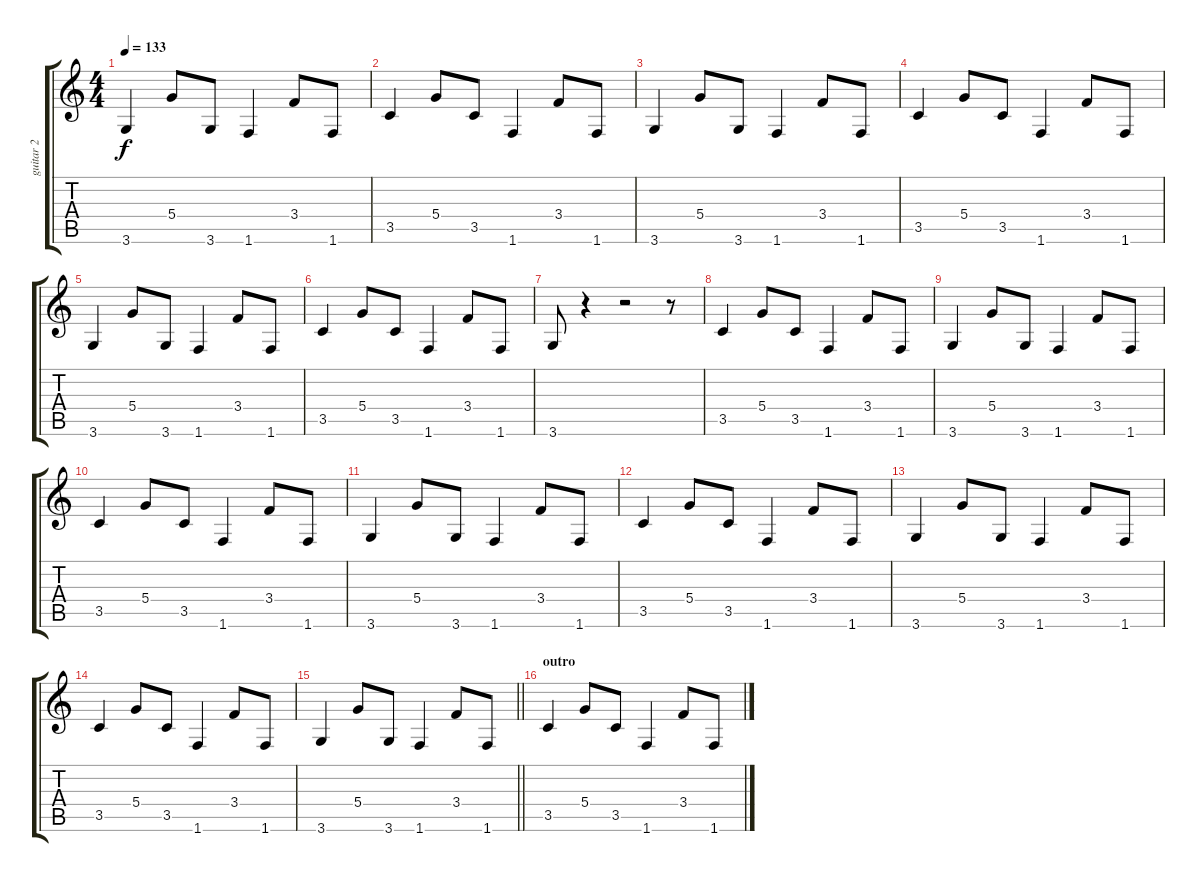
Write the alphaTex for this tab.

\track ("guitar 2" "guitar 2") {instrument electricguitarjazz}
\staff {score tabs}
\tuning (E4 B3 G3 D3 A2 E2) {hide}
\ts (4 4)
\tempo 133
\clef g2
\ks c
3.6.4{dy f} 5.4.8 3.6.8 1.6.4 3.4.8 1.6.8 |
3.5.4 5.4.8 3.5.8 1.6.4 3.4.8 1.6.8 |
3.6.4 5.4.8 3.6.8 1.6.4 3.4.8 1.6.8 |
3.5.4 5.4.8 3.5.8 1.6.4 3.4.8 1.6.8 |
3.6.4 5.4.8 3.6.8 1.6.4 3.4.8 1.6.8 |
3.5.4 5.4.8 3.5.8 1.6.4 3.4.8 1.6.8 |
3.6.8 r.4 r.2 r.8 |
3.5.4 5.4.8 3.5.8 1.6.4 3.4.8 1.6.8 |
3.6.4 5.4.8 3.6.8 1.6.4 3.4.8 1.6.8 |
3.5.4 5.4.8 3.5.8 1.6.4 3.4.8 1.6.8 |
3.6.4 5.4.8 3.6.8 1.6.4 3.4.8 1.6.8 |
3.5.4 5.4.8 3.5.8 1.6.4 3.4.8 1.6.8 |
3.6.4 5.4.8 3.6.8 1.6.4 3.4.8 1.6.8 |
3.5.4 5.4.8 3.5.8 1.6.4 3.4.8 1.6.8 |
\barLineRight lightlight
3.6.4 5.4.8 3.6.8 1.6.4 3.4.8 1.6.8 |
\section ("" "outro")
3.5.4 5.4.8 3.5.8 1.6.4 3.4.8 1.6.8
